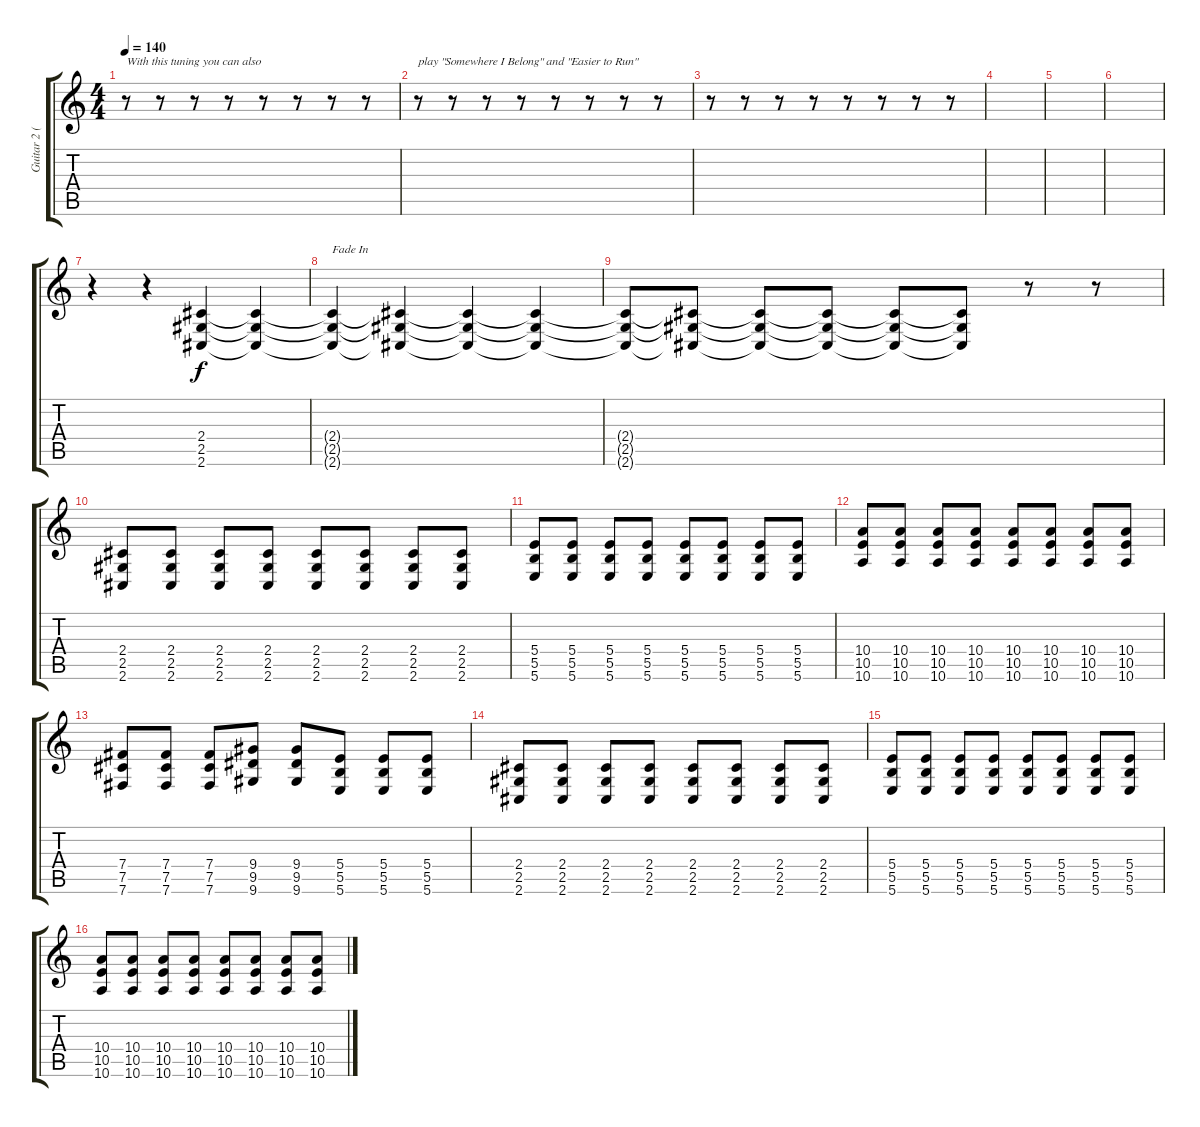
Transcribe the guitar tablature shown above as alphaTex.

\track ("Guitar 2 (Mike Shinoda)" "Guitar 2 (") {instrument distortionguitar}
\staff {score tabs}
\tuning (Db4 Ab3 E3 B2 Gb2 B1) {hide}
\ts (4 4)
\tempo 140
\clef g2
\ks c
r.8{txt "With this tuning you can also" dy f instrument distortionguitar} r.8 r.8 r.8 r.8 r.8 r.8 r.8 |
r.8{txt "play \"Somewhere I Belong\" and \"Easier to Run\""} r.8 r.8 r.8 r.8 r.8 r.8 r.8 |
r.8 r.8 r.8 r.8 r.8 r.8 r.8 r.8 |
|
|
|
r.4 r.4 (2.4 2.5 2.6).4{volume 0} (2.4{t} 2.5{t} 2.6{t}).4{volume 1} |
(2.4{t} 2.5{t} 2.6{t}).4{txt "Fade In" volume 2} (2.4{t} 2.5{t} 2.6{t}).4{volume 3} (2.4{t} 2.5{t} 2.6{t}).4{volume 4} (2.4{t} 2.5{t} 2.6{t}).4{volume 5} |
(2.4{t} 2.5{t} 2.6{t}).8{volume 5} (2.4{t} 2.5{t} 2.6{t}).8{volume 6} (2.4{t} 2.5{t} 2.6{t}).8{volume 7} (2.4{t} 2.5{t} 2.6{t}).8{volume 8} (2.4{t} 2.5{t} 2.6{t}).8{volume 9} (2.4{t} 2.5{t} 2.6{t}).8 r.8 r.8 |
(2.4 2.5 2.6).8{volume 14} (2.4 2.5 2.6).8 (2.4 2.5 2.6).8 (2.4 2.5 2.6).8 (2.4 2.5 2.6).8 (2.4 2.5 2.6).8 (2.4 2.5 2.6).8 (2.4 2.5 2.6).8 |
(5.4 5.5 5.6).8 (5.4 5.5 5.6).8 (5.4 5.5 5.6).8 (5.4 5.5 5.6).8 (5.4 5.5 5.6).8 (5.4 5.5 5.6).8 (5.4 5.5 5.6).8 (5.4 5.5 5.6).8 |
(10.4 10.5 10.6).8 (10.4 10.5 10.6).8 (10.4 10.5 10.6).8 (10.4 10.5 10.6).8 (10.4 10.5 10.6).8 (10.4 10.5 10.6).8 (10.4 10.5 10.6).8 (10.4 10.5 10.6).8 |
(7.4 7.5 7.6).8 (7.4 7.5 7.6).8 (7.4 7.5 7.6).8 (9.4 9.5 9.6).8 (9.4 9.5 9.6).8 (5.4 5.5 5.6).8 (5.4 5.5 5.6).8 (5.4 5.5 5.6).8 |
(2.4 2.5 2.6).8 (2.4 2.5 2.6).8 (2.4 2.5 2.6).8 (2.4 2.5 2.6).8 (2.4 2.5 2.6).8 (2.4 2.5 2.6).8 (2.4 2.5 2.6).8 (2.4 2.5 2.6).8 |
(5.4 5.5 5.6).8 (5.4 5.5 5.6).8 (5.4 5.5 5.6).8 (5.4 5.5 5.6).8 (5.4 5.5 5.6).8 (5.4 5.5 5.6).8 (5.4 5.5 5.6).8 (5.4 5.5 5.6).8 |
(10.4 10.5 10.6).8 (10.4 10.5 10.6).8 (10.4 10.5 10.6).8 (10.4 10.5 10.6).8 (10.4 10.5 10.6).8 (10.4 10.5 10.6).8 (10.4 10.5 10.6).8 (10.4 10.5 10.6).8
